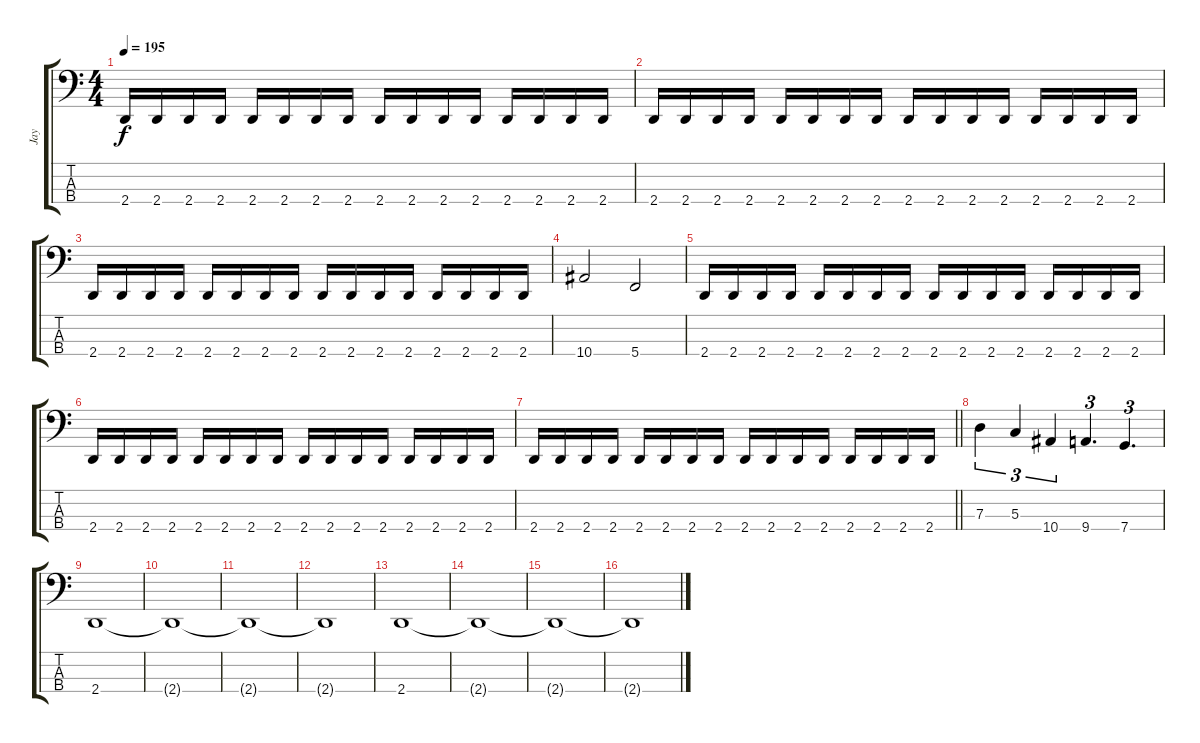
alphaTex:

\track ("Jay" "Jay") {instrument electricbassfinger}
\staff {score tabs}
\tuning (F2 C2 G1 C1) {hide}
\ts (4 4)
\tempo 195
\clef f4
\ks c
2.4.16{dy f} 2.4.16 2.4.16 2.4.16 2.4.16 2.4.16 2.4.16 2.4.16 2.4.16 2.4.16 2.4.16 2.4.16 2.4.16 2.4.16 2.4.16 2.4.16 |
2.4.16 2.4.16 2.4.16 2.4.16 2.4.16 2.4.16 2.4.16 2.4.16 2.4.16 2.4.16 2.4.16 2.4.16 2.4.16 2.4.16 2.4.16 2.4.16 |
2.4.16 2.4.16 2.4.16 2.4.16 2.4.16 2.4.16 2.4.16 2.4.16 2.4.16 2.4.16 2.4.16 2.4.16 2.4.16 2.4.16 2.4.16 2.4.16 |
10.4.2 5.4.2 |
2.4.16 2.4.16 2.4.16 2.4.16 2.4.16 2.4.16 2.4.16 2.4.16 2.4.16 2.4.16 2.4.16 2.4.16 2.4.16 2.4.16 2.4.16 2.4.16 |
2.4.16 2.4.16 2.4.16 2.4.16 2.4.16 2.4.16 2.4.16 2.4.16 2.4.16 2.4.16 2.4.16 2.4.16 2.4.16 2.4.16 2.4.16 2.4.16 |
\barLineRight lightlight
2.4.16 2.4.16 2.4.16 2.4.16 2.4.16 2.4.16 2.4.16 2.4.16 2.4.16 2.4.16 2.4.16 2.4.16 2.4.16 2.4.16 2.4.16 2.4.16 |
7.3.4{tu (3 2)} 5.3.4{tu (3 2)} 10.4.4{tu (3 2)} 9.4.4{d tu (3 2)} 7.4.4{d tu (3 2)} |
2.4.1 |
2.4{t}.1 |
2.4{t}.1 |
2.4{t}.1 |
2.4.1 |
2.4{t}.1 |
2.4{t}.1 |
2.4{t}.1
